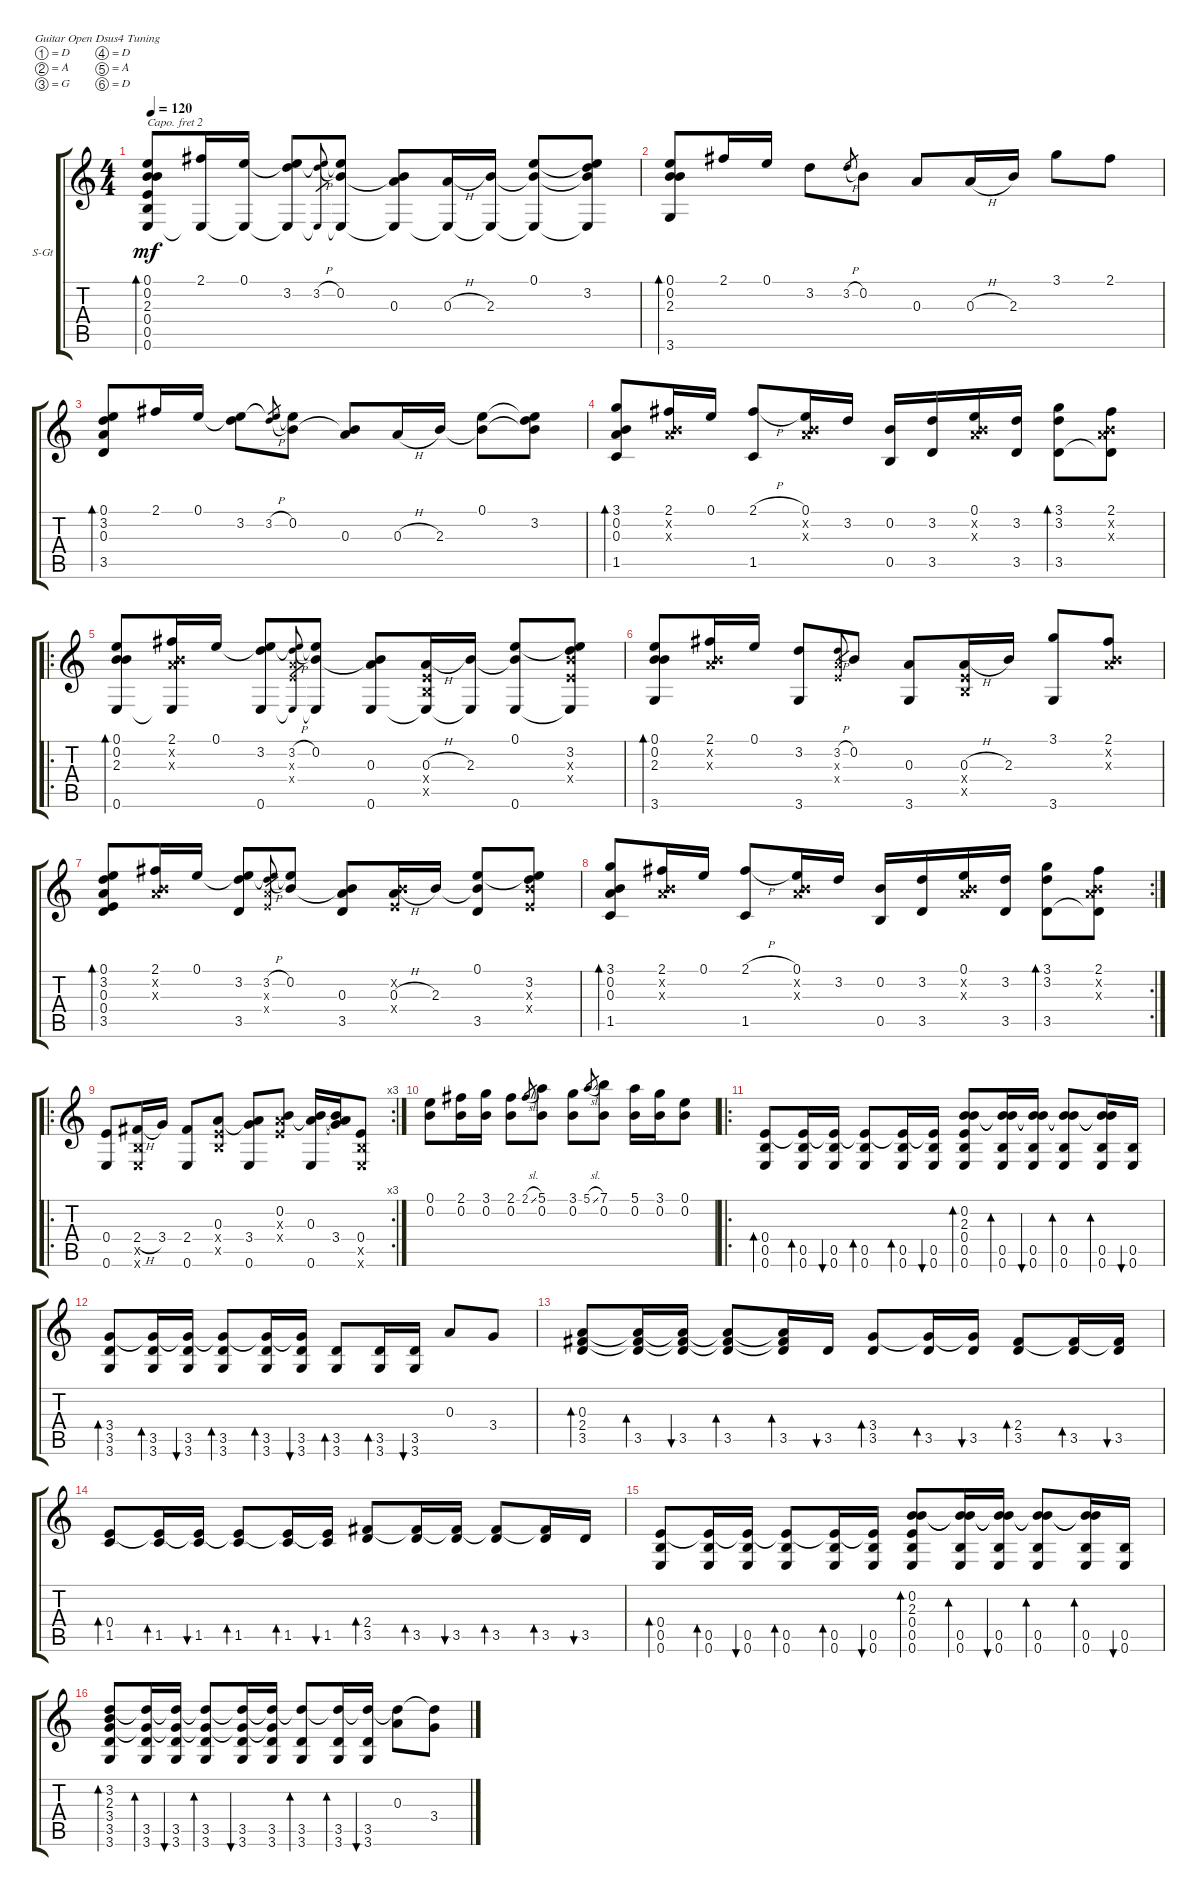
\defaultSystemsLayout 4
\bracketExtendMode groupsimilarinstruments
\firstSystemTrackNameOrientation horizontal
\otherSystemsTrackNameOrientation horizontal
\track ("Steel Guitar" "S-Gt") {instrument acousticguitarsteel}
\staff {score tabs}
\capo 2
\tuning (D4 A3 G3 D3 A2 D2)
\ts (4 4)
\tempo 120
\clef g2
\ks c
(2.3 0.2 0.1 0.4 0.5 0.6).8{bd 86 dy mf instrument acousticguitarsteel} (2.1 0.6{t}).16 (0.1 0.6{t}).16 (3.2 0.6{t} 0.1{t}).8 (3.2{h} 0.6{t} 0.1{t}).8{gr} (0.2 0.6{t} 0.1{t}).8 (0.3 0.6{t} 0.2{t}).8 (0.3{h} 0.6{t}).16 (2.3 0.6{t}).16 (0.1 0.6{t} 2.3{t}).8 (3.2 0.6{t} 2.3{t} 0.1{t}).8 |
(2.3 0.2 0.1 3.6).8{bd 86} 2.1.16 0.1.16 3.2.8 3.2{h}.8{gr} 0.2.8 0.3.8 0.3{h}.16 2.3.16 3.1.8 2.1.8 |
(0.3 3.2 0.1 3.5).8{bd 86} 2.1.16 0.1.16 (3.2 0.1{t}).8 (3.2{h} 0.1{t}).8{gr} (0.2 0.1{t}).8 (0.3 0.2{t}).8 0.3{h}.16 2.3.16 (0.1 2.3{t}).8 (3.2 2.3{t} 0.1{t}).8 |
(1.5 3.1 0.2 0.3).8{bd 86} (2.1 0.2{x} 0.3{x}).16 0.1.16 (2.1{h} 1.5).8 (0.1 0.3{x} 0.2{x}).16 3.2.16 (0.2 0.5).16 (3.2 3.5).16 (0.1 0.2{x} 0.3{x}).16 (3.2 3.5).16 (3.1 3.2 3.5).8{bd 86} (2.1 3.5{t} 0.2{x} 0.3{x}).8 |
\ro
(2.3 0.2 0.1 0.6).8{bd 86} (2.1 0.6{t} 0.2{x} 0.3{x}).16 0.1.16 (3.2 0.6 0.1{t}).8 (3.2{h} 0.6{t} 0.1{t} 0.3{x} 0.4{x}).8{gr} (0.2 0.6{t} 0.1{t}).8 (0.3 0.6 0.2{t}).8 (0.3{h} 0.6{t} 0.4{x} 0.5{x}).16 (2.3 0.6{t}).16 (0.1 0.6 2.3{t}).8 (3.2 0.6{t} 2.3{x} 0.1{t} 0.4{x}).8 |
(2.3 0.2 0.1 3.6).8{bd 86} (2.1 0.2{x} 0.3{x}).16 0.1.16 (3.2 3.6).8 (3.2{h} 0.4{x} 0.3{x}).8{gr} 0.2.8 (0.3 3.6).8 (0.3{h} 0.4{x} 0.5{x}).16 2.3.16 (3.1 3.6).8 (2.1 0.2{x} 0.3{x}).8 |
(0.3 3.2 0.1 0.4 3.5).8{bd 86} (2.1 0.2{x} 0.3{x}).16 0.1.16 (3.2 0.1{t} 3.5).8 (3.2{h} 0.1{t} 0.3{x} 0.4{x}).8{gr} (0.2 0.1{t}).8 (0.3 0.2{t} 3.5).8 (0.3{h} 0.4{x} 0.2{x}).16 2.3.16 (0.1 2.3{t} 3.5).8 (3.2 2.3{x} 0.1{t} 0.4{x}).8 |
\rc 2
(1.5 3.1 0.2 0.3).8{bd 86} (2.1 0.3{x} 0.2{x}).16 0.1.16 (2.1{h} 1.5).8 (0.1 0.2{x} 0.3{x}).16 3.2.16 (0.2 0.5).16 (3.2 3.5).16 (0.1 0.2{x} 0.3{x}).16 (3.2 3.5).16 (3.1 3.2 3.5).8{bd 86} (2.1 3.5{t} 0.2{x} 0.3{x}).8 |
\ro
\rc 3
(0.6 0.4).8 (2.4{h} 0.5{x} 0.6{x}).16 3.4.16 (2.4 0.6).8 (0.3 0.5{x} 0.4{x}).8 (3.4 0.6 0.3{t}).8 (0.2 0.3{x} 0.4{x}).8 (0.3 0.6 0.2{t}).16 (3.4 0.2{t} 0.3{t}).16 (0.4 0.5{x} 0.6{x}).8 |
(0.1 0.2).8 (2.1 0.2).16 (3.1 0.2).16 (2.1 0.2).8 2.1{sl}.8{gr} (5.1 0.2).8 (3.1 0.2).8 5.1{sl}.8{gr} (7.1 0.2).8 (5.1 0.2).16 (3.1 0.2).16 (0.1 0.2).8 |
\ro
(0.6 0.5 0.4).8{bd 86} (0.6 0.4{t} 0.5).16{bd 85} (0.6 0.4{t} 0.5).16{bu 84} (0.6 0.4{t} 0.5).8{bd 84} (0.6 0.4{t} 0.5).16{bd 84} (0.6 0.4{t} 0.5).16{bu 84} (2.3 0.2 0.4 0.6 0.5).8{bd 84} (0.6 0.5 2.3{t} 0.2{t}).16{bd 84} (0.6 0.5 2.3{t} 0.2{t}).16{bu 81} (0.6 0.5 2.3{t} 0.2{t}).8{bd 83} (0.6 0.5 2.3{t} 0.2{t}).16{bd 82} (0.6 0.5).16{bu 84} |
(3.6 3.5 3.4).8{bd 86} (3.6 3.4{t} 3.5).16{bd 85} (3.6 3.4{t} 3.5).16{bu 84} (3.6 3.4{t} 3.5).8{bd 84} (3.6 3.4{t} 3.5).16{bd 84} (3.6 3.4{t} 3.5).16{bu 84} (3.5 3.6).8{bd 84} (3.6 3.5).16{bd 84} (3.6 3.5).16{bu 84} 0.3.8 3.4.8 |
(3.5 2.4 0.3).8{bd 80} (3.5 2.4{t} 0.3{t}).16{bd 30} (3.5 2.4{t} 0.3{t}).16{bu 30} (3.5 2.4{t} 0.3{t}).8{bd 30} (3.5 2.4{t} 0.3{t}).16{bd 30} 3.5.16{bu 30} (3.5 3.4).8{bd 30} (3.5 3.4{t}).16{bd 30} (3.5 3.4{t}).16{bu 30} (3.5 2.4).8{bd 30} (3.5 2.4{t}).16{bd 30} (3.5 2.4{t}).16{bu 30} |
(1.5 0.4).8{bd 30} (1.5 0.4{t}).16{bd 30} (1.5 0.4{t}).16{bu 30} (1.5 0.4{t}).8{bd 30} (1.5 0.4{t}).16{bd 30} (1.5 0.4{t}).16{bu 30} (3.5 2.4).8{bd 30} (3.5 2.4{t}).16{bd 30} (3.5 2.4{t}).16{bu 30} (3.5 2.4{t}).8{bd 30} (3.5 2.4{t}).16{bd 30} 3.5.16{bu 30} |
(0.6 0.5 0.4).8{bd 86} (0.6 0.4{t} 0.5).16{bd 85} (0.6 0.4{t} 0.5).16{bu 84} (0.6 0.4{t} 0.5).8{bd 84} (0.6 0.4{t} 0.5).16{bd 84} (0.6 0.4{t} 0.5).16{bu 84} (2.3 0.2 0.4 0.6 0.5).8{bd 84} (0.6 0.5 2.3{t} 0.2{t}).16{bd 84} (0.6 0.5 2.3{t} 0.2{t}).16{bu 81} (0.6 0.5 2.3{t} 0.2{t}).8{bd 83} (0.6 0.5 2.3{t} 0.2{t}).16{bd 82} (0.6 0.5).16{bu 84} |
(3.6 3.5 3.4 2.3 3.2).8{bd 86} (3.6 3.4{t} 3.5 3.2{t}).16{bd 30} (3.6 3.4{t} 3.5 3.2{t}).16{bu 30} (3.6 3.4{t} 3.5 3.2{t}).8{bd 30} (3.6 3.4{t} 3.5 3.2{t}).16{bu 30} (3.6 3.4{t} 3.5 3.2{t}).16 (3.5 3.6 3.2{t}).8{bd 30} (3.6 3.5 3.2{t}).16{bd 30} (3.6 3.5 3.2{t}).16{bu 30} (0.3 3.2{t}).8 (3.4 3.2{t}).8
